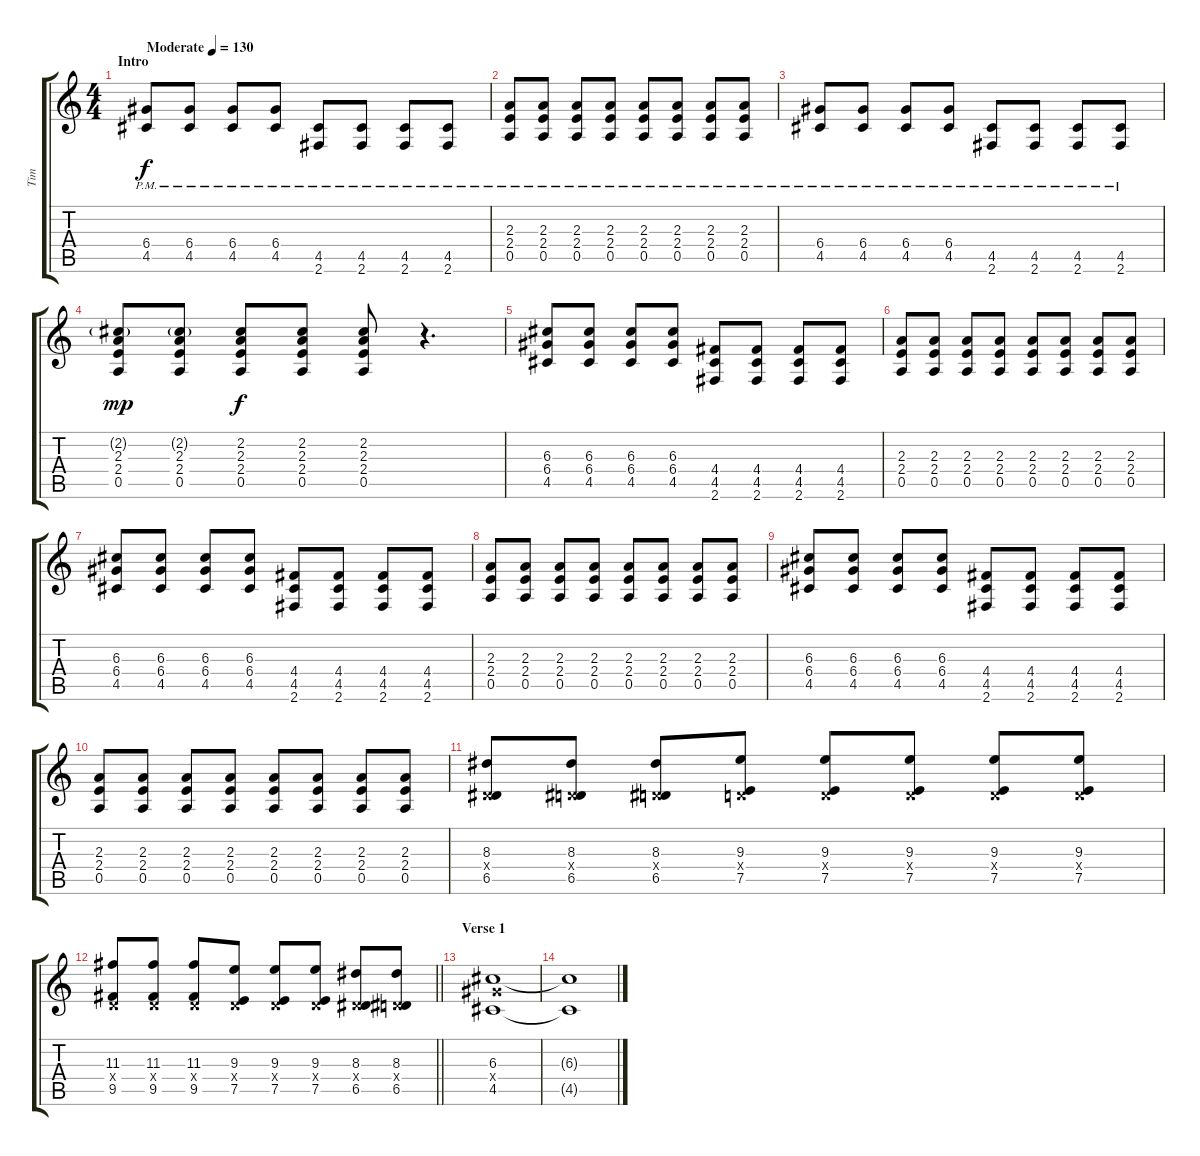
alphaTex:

\track ("Tim" "Tim") {instrument distortionguitar}
\staff {score tabs}
\tuning (E4 B3 G3 D3 A2 E2) {hide}
\ts (4 4)
\section ("" "Intro")
\tempo (130 "Moderate")
\clef g2
\ks c
(6.4{pm} 4.5{pm}).8{dy f instrument distortionguitar} (6.4{pm} 4.5{pm}).8 (6.4{pm} 4.5{pm}).8 (6.4{pm} 4.5{pm}).8 (4.5{pm} 2.6{pm}).8 (4.5{pm} 2.6{pm}).8 (4.5{pm} 2.6{pm}).8 (4.5{pm} 2.6{pm}).8 |
(2.3{pm} 2.4{pm} 0.5{pm}).8 (2.3{pm} 2.4{pm} 0.5{pm}).8 (2.3{pm} 2.4{pm} 0.5{pm}).8 (2.3{pm} 2.4{pm} 0.5{pm}).8 (2.3{pm} 2.4{pm} 0.5{pm}).8 (2.3{pm} 2.4{pm} 0.5{pm}).8 (2.3{pm} 2.4{pm} 0.5{pm}).8 (2.3{pm} 2.4{pm} 0.5{pm}).8 |
(6.4{pm} 4.5{pm}).8 (6.4{pm} 4.5{pm}).8 (6.4{pm} 4.5{pm}).8 (6.4{pm} 4.5{pm}).8 (4.5{pm} 2.6{pm}).8 (4.5{pm} 2.6{pm}).8 (4.5{pm} 2.6{pm}).8 (4.5{pm} 2.6{pm}).8 |
(2.2{g} 2.3 2.4 0.5).8{dy mp} (2.2{g} 2.3 2.4 0.5).8 (2.2 2.3 2.4 0.5).8{dy f} (2.2 2.3 2.4 0.5).8 (2.2 2.3 2.4 0.5).8 r.4{d} |
(6.3 6.4 4.5).8 (6.3 6.4 4.5).8 (6.3 6.4 4.5).8 (6.3 6.4 4.5).8 (4.4 4.5 2.6).8 (4.4 4.5 2.6).8 (4.4 4.5 2.6).8 (4.4 4.5 2.6).8 |
(2.3 2.4 0.5).8 (2.3 2.4 0.5).8 (2.3 2.4 0.5).8 (2.3 2.4 0.5).8 (2.3 2.4 0.5).8 (2.3 2.4 0.5).8 (2.3 2.4 0.5).8 (2.3 2.4 0.5).8 |
(6.3 6.4 4.5).8 (6.3 6.4 4.5).8 (6.3 6.4 4.5).8 (6.3 6.4 4.5).8 (4.4 4.5 2.6).8 (4.4 4.5 2.6).8 (4.4 4.5 2.6).8 (4.4 4.5 2.6).8 |
(2.3 2.4 0.5).8 (2.3 2.4 0.5).8 (2.3 2.4 0.5).8 (2.3 2.4 0.5).8 (2.3 2.4 0.5).8 (2.3 2.4 0.5).8 (2.3 2.4 0.5).8 (2.3 2.4 0.5).8 |
(6.3 6.4 4.5).8 (6.3 6.4 4.5).8 (6.3 6.4 4.5).8 (6.3 6.4 4.5).8 (4.4 4.5 2.6).8 (4.4 4.5 2.6).8 (4.4 4.5 2.6).8 (4.4 4.5 2.6).8 |
(2.3 2.4 0.5).8 (2.3 2.4 0.5).8 (2.3 2.4 0.5).8 (2.3 2.4 0.5).8 (2.3 2.4 0.5).8 (2.3 2.4 0.5).8 (2.3 2.4 0.5).8 (2.3 2.4 0.5).8 |
(8.3 0.4{x} 6.5).8 (8.3 0.4{x} 6.5).8 (8.3 0.4{x} 6.5).8 (9.3 0.4{x} 7.5).8 (9.3 0.4{x} 7.5).8 (9.3 0.4{x} 7.5).8 (9.3 0.4{x} 7.5).8 (9.3 0.4{x} 7.5).8 |
\barLineRight lightlight
(11.3 0.4{x} 9.5).8 (11.3 0.4{x} 9.5).8 (11.3 0.4{x} 9.5).8 (9.3 0.4{x} 7.5).8 (9.3 0.4{x} 7.5).8 (9.3 0.4{x} 7.5).8 (8.3 0.4{x} 6.5).8 (8.3 0.4{x} 6.5).8 |
\section ("" "Verse 1")
(6.3 6.4{x} 4.5).1 |
(6.3{t} 4.5{t}).1
